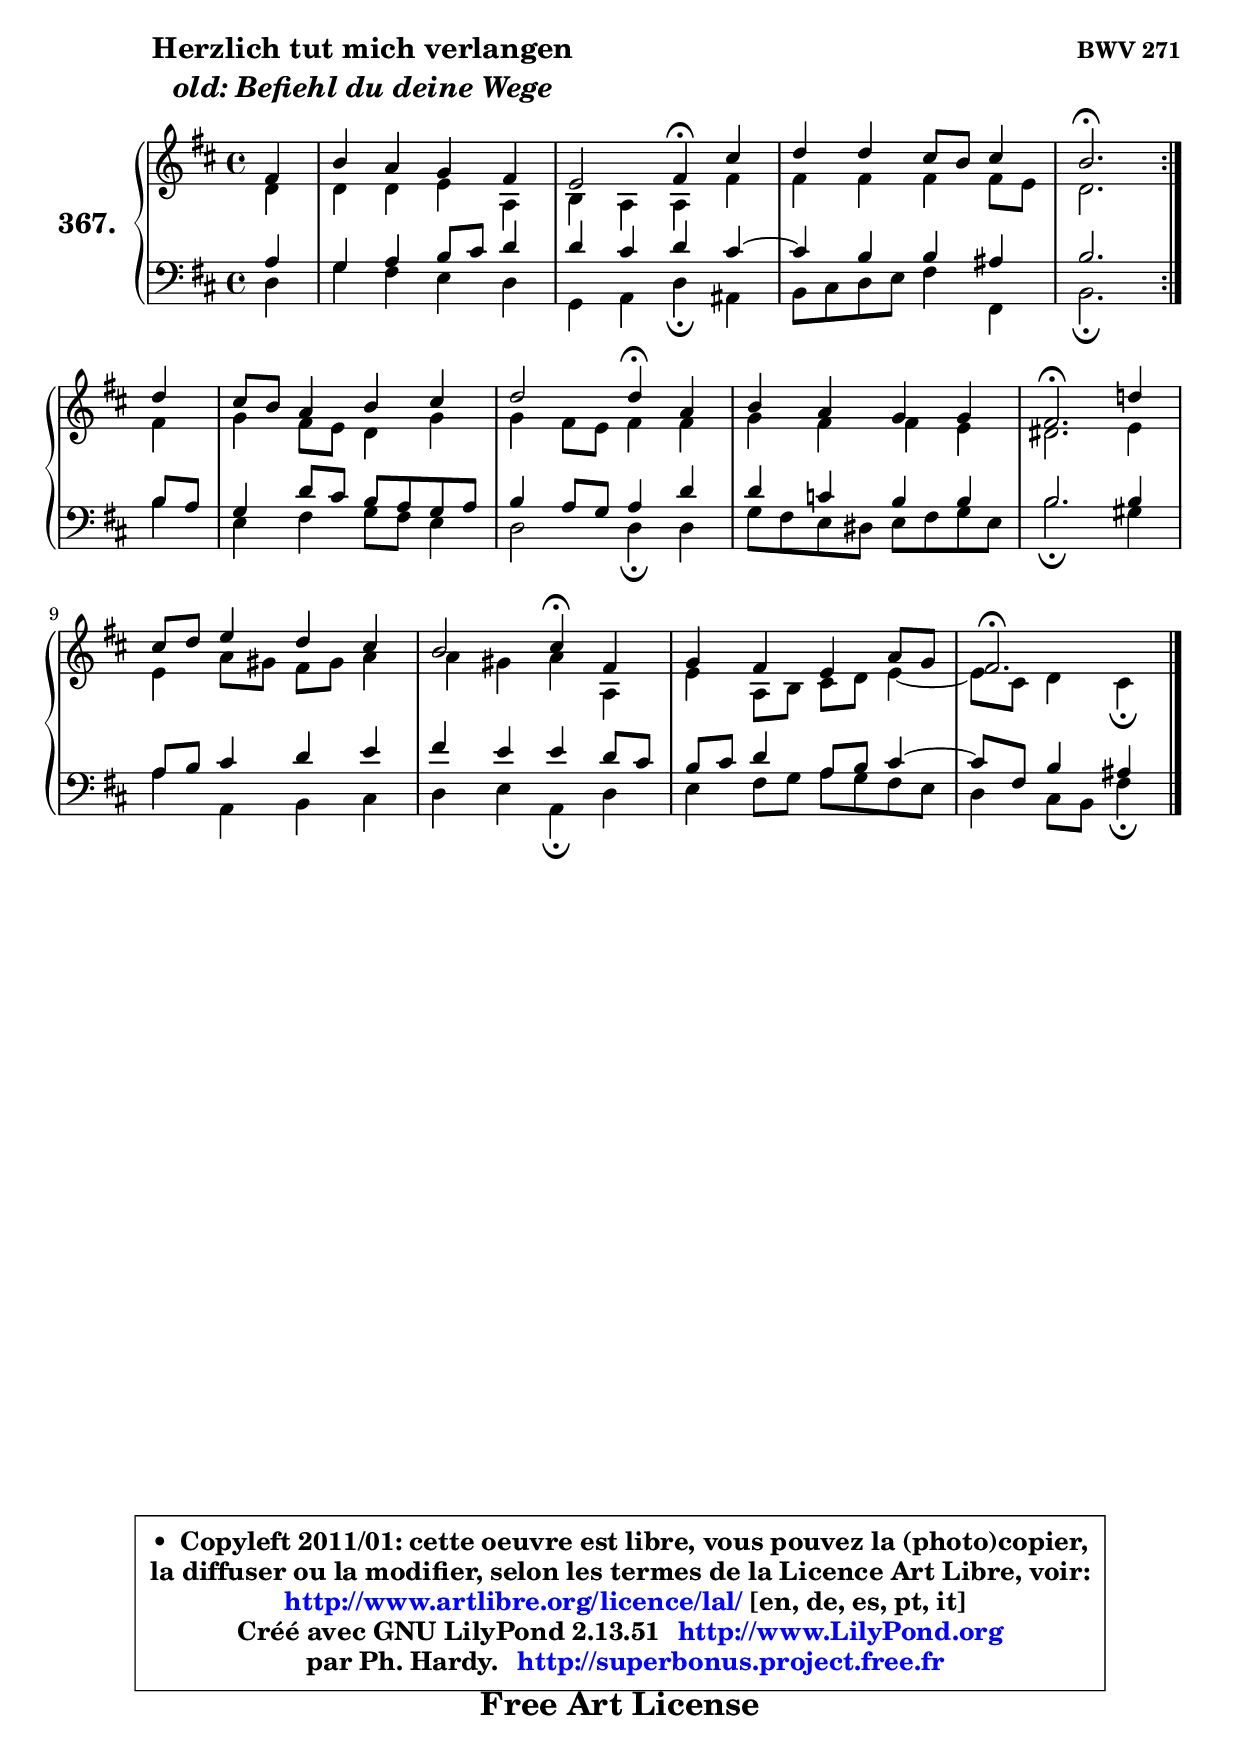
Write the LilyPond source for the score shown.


\version "2.13.51"

    \paper {
%	system-system-spacing #'padding = #0.1
%	score-system-spacing #'padding = #0.1
%	ragged-bottom = ##f
%	ragged-last-bottom = ##f
	}

    \header {
      opus = \markup { \bold "BWV 271" }
      piece = \markup { \hspace #9 \fontsize #2 \bold \column \center-align { \line { "Herzlich tut mich verlangen" }
                     \line { \italic "old: Befiehl du deine Wege" }
                 } }
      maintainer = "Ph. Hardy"
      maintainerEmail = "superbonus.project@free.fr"
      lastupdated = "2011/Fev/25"
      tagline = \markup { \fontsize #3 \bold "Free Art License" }
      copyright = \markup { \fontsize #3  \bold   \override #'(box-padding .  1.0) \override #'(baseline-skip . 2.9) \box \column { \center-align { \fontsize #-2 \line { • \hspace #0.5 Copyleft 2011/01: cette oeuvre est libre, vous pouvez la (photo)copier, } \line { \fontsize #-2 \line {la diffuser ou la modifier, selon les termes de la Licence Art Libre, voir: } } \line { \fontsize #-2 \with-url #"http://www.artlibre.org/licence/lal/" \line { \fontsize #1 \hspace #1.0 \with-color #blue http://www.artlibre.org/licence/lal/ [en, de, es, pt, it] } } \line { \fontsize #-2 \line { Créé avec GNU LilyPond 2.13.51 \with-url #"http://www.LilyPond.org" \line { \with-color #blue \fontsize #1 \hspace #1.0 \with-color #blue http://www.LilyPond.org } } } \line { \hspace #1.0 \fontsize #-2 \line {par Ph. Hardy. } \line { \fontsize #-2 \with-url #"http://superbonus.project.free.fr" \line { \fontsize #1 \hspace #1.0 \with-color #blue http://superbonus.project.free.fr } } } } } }

	  }

  guidemidi = {
	\repeat volta 2 {
        r4 |
        R1 |
        r2 \tempo 4 = 30 r4 \tempo 4 = 78 r4 |
        R1 |
        \tempo 4 = 40 r2. \tempo 4 = 78 } %fin du repeat
        r4 |
        R1 |
        r2 \tempo 4 = 30 r4 \tempo 4 = 78 r4 |
        R1 |
        \tempo 4 = 40 r2. \tempo 4 = 78 r4 |
        R1 |
        r2 \tempo 4 = 30 r4 \tempo 4 = 78 r4 |
        R1 |
        \tempo 4 = 40 r2. 
	}

  upper = {
	\time 4/4
	\key b \minor
	\clef treble
	\partial 4
	\voiceOne
	<< { 
	% SOPRANO
	\set Voice.midiInstrument = "acoustic grand"
	\relative c' {
	\repeat volta 2 {
        fis4 |
        b4 a g fis |
        e2 fis4\fermata cis' |
        d4 d cis8 b cis4 |
        b2.\fermata } %fin du repeat
\break
        d4 |
        cis8 b a4 b cis |
        d2 d4\fermata a |
        b4 a g g |
        fis2.\fermata d'!4 |
        cis8 d e4 d cis |
        b2 cis4\fermata fis, |
        g4 fis e a8 g |
        fis2.\fermata
        \bar "|."
	} % fin de relative
	}

	\context Voice="1" { \voiceTwo 
	% ALTO
	\set Voice.midiInstrument = "acoustic grand"
	\relative c' {
	\repeat volta 2 {
        d4 |
        d4 d e a, |
        b4 a a fis' |
        fis4 fis fis fis8 e |
        d2. } %fin du repeat
        fis4 |
        g4 fis8 e d4 g |
        g4 fis8 e fis4 fis |
        g4 fis fis e |
        dis2. e4 |
        e4 a8 gis fis gis a4 |
        a4 gis a a, |
        e'4 a,8 b cis d e4 ~ |
	e8 cis8 d4 cis4\fermata
        \bar "|."
	} % fin de relative
	\oneVoice
	} >>
	}

    lower = {
	\time 4/4
	\key b \minor
	\clef bass
	\partial 4
	\voiceOne
	<< { 
	% TENOR
	\set Voice.midiInstrument = "acoustic grand"
	\relative c' {
	\repeat volta 2 {
        a4 |
        g4 a b8 cis d4 |
        d4 cis d cis4 ~ |
	cis4 b4 b ais |
        b2. } %fin du repeat
        b8 a |
        g4 d'8 cis b a g a |
        b4 a8 g a4 d |
        d4 c b b |
        b2. b4 |
        a8 b cis4 d e |
        fis4 e e d8 cis |
        b8 cis d4 a8 b cis4 ~ |
	cis8 fis,8 b4 ais4
        \bar "|."
	} % fin de relative
	}
	\context Voice="1" { \voiceTwo 
	% BASS
	\set Voice.midiInstrument = "acoustic grand"
	\relative c {
	\repeat volta 2 {
        d4 |
        g4 fis e d |
        g,4 a d\fermata ais |
        b8 cis d e fis4 fis, |
        b2.\fermata } %fin du repeat
        b'4 |
        e,4 fis g8 fis e4 |
        d2 d4\fermata d |
        g8 fis e dis e fis g e |
        b'2.\fermata gis4 |
        a4 a, b cis |
        d4 e a,\fermata d |
        e4 fis8 g a8 g fis e |
        d4 cis8 b fis'4\fermata
        \bar "|."
	} % fin de relative
	\oneVoice
	} >>
	}


    \score { 

	\new PianoStaff <<
	\set PianoStaff.instrumentName = \markup { \bold \huge "367." }
	\new Staff = "upper" \upper
	\new Staff = "lower" \lower
	>>

    \layout {
%	ragged-last = ##f
	   }

         } % fin de score

  \score {
    \unfoldRepeats { << \guidemidi \upper \lower >> }
    \midi {
    \context {
     \Staff
      \remove "Staff_performer"
               }

     \context {
      \Voice
       \consists "Staff_performer"
                }

     \context { 
      \Score
      tempoWholesPerMinute = #(ly:make-moment 78 4)
		}
	    }
	}

